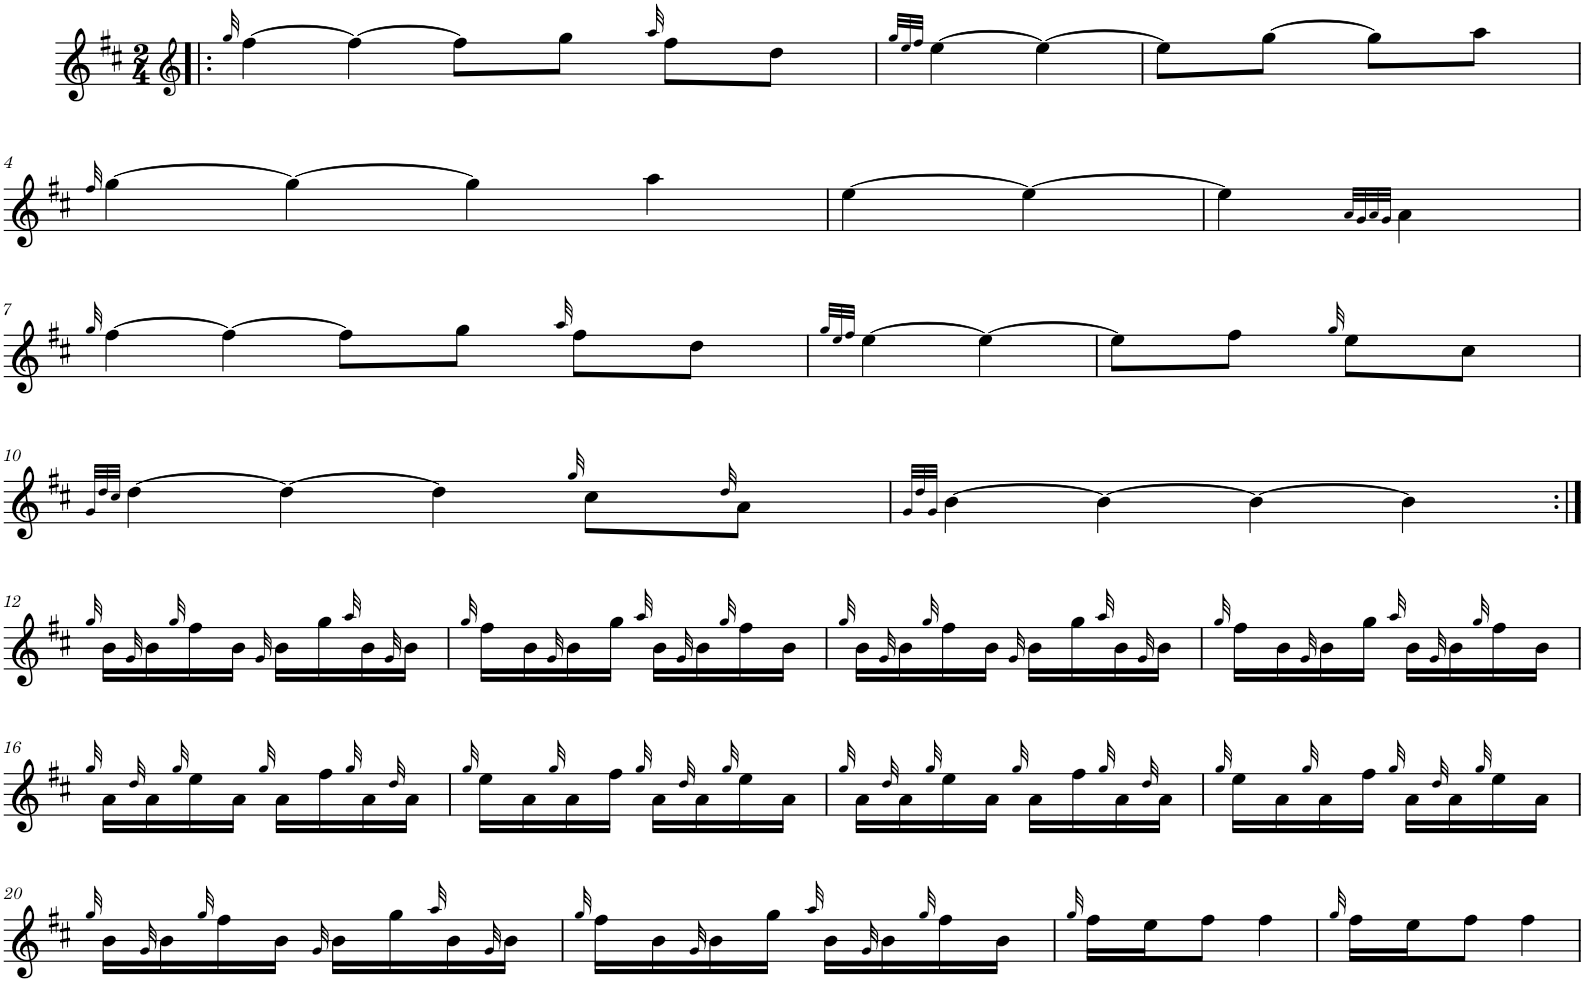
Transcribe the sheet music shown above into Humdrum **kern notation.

**kern
*part1
*staff1
*I"Bagpipe
*I'Bag
*clefG2
*k[f#c#]
*M2/4
=1!|:
32qgg/
[4ff#\
4ff#\_
8ff#\L]
8gg\J
32qaa/
8ff#\L
8dd\J
=2
32qgg/LLL
32qee/
32qff#/JJJ
[4ee\
4ee\_
=3
8ee\L]
[8gg\J
8gg\L]
8aa\J
!!LO:LB:g=z
=4
32qff#/
[4gg\
4gg\_
4gg\]
4aa\
=5
[4ee\
4ee\_
=6
4ee\]
32qa/LLL
32qg/
32qa/
32qg/JJJ
4a\
!!LO:LB:g=z
=7
32qgg/
[4ff#\
4ff#\_
8ff#\L]
8gg\J
32qaa/
8ff#\L
8dd\J
=8
32qgg/LLL
32qee/
32qff#/JJJ
[4ee\
4ee\_
=9
8ee\L]
8ff#\J
32qgg/
8ee\L
8cc#\J
!!LO:LB:g=z
=10
32qg/LLL
32qdd/
32qcc#/JJJ
[4dd\
4dd\_
4dd\]
32qgg/
8cc#\L
32qdd/
8a\J
=11
32qg/LLL
32qdd/
32qg/JJJ
[4b\
4b\_
4b\_
4b\]
!!LO:LB:g=z
=12:|!
32qgg/
16b\LL
32qg/
16b\
32qgg/
16ff#\
16b\JJ
32qg/
16b\LL
16gg\
32qaa/
16b\
32qg/
16b\JJ
=13
32qgg/
16ff#\LL
16b\
32qg/
16b\
16gg\JJ
32qaa/
16b\LL
32qg/
16b\
32qgg/
16ff#\
16b\JJ
=14
32qgg/
16b\LL
32qg/
16b\
32qgg/
16ff#\
16b\JJ
32qg/
16b\LL
16gg\
32qaa/
16b\
32qg/
16b\JJ
=15
32qgg/
16ff#\LL
16b\
32qg/
16b\
16gg\JJ
32qaa/
16b\LL
32qg/
16b\
32qgg/
16ff#\
16b\JJ
!!LO:LB:g=z
=16
32qgg/
16a\LL
32qdd/
16a\
32qgg/
16ee\
16a\JJ
32qgg/
16a\LL
16ff#\
32qgg/
16a\
32qdd/
16a\JJ
=17
32qgg/
16ee\LL
16a\
32qgg/
16a\
16ff#\JJ
32qgg/
16a\LL
32qdd/
16a\
32qgg/
16ee\
16a\JJ
=18
32qgg/
16a\LL
32qdd/
16a\
32qgg/
16ee\
16a\JJ
32qgg/
16a\LL
16ff#\
32qgg/
16a\
32qdd/
16a\JJ
=19
32qgg/
16ee\LL
16a\
32qgg/
16a\
16ff#\JJ
32qgg/
16a\LL
32qdd/
16a\
32qgg/
16ee\
16a\JJ
!!LO:LB:g=z
=20
32qgg/
16b\LL
32qg/
16b\
32qgg/
16ff#\
16b\JJ
32qg/
16b\LL
16gg\
32qaa/
16b\
32qg/
16b\JJ
=21
32qgg/
16ff#\LL
16b\
32qg/
16b\
16gg\JJ
32qaa/
16b\LL
32qg/
16b\
32qgg/
16ff#\
16b\JJ
=22
32qgg/
16ff#\LL
16ee\J
8ff#\J
4ff#\
=23
32qgg/
16ff#\LL
16ee\J
8ff#\J
4ff#\
=
*-
